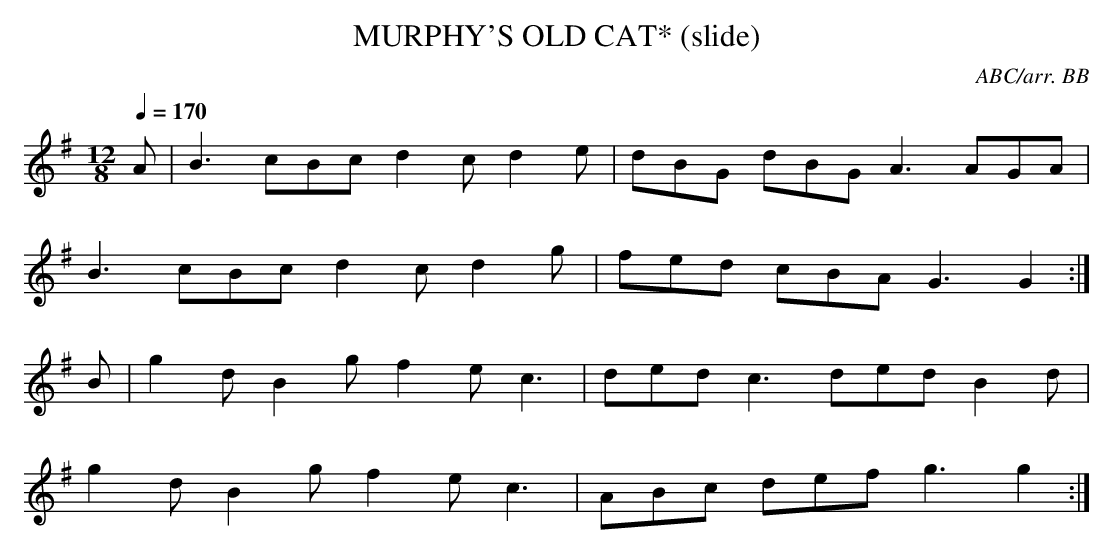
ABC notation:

X:1
T:MURPHY'S OLD CAT* (slide)
C:ABC/arr. BB
Q:1/4=170
L:1/8
M:12/8
K:G
A|B3 cBc d2c d2e|dBG dBG A3 AGA|
B3 cBc d2c d2g|fed cBA G3 G2:|
B|g2d B2g f2e c3|ded c3 ded B2d|
g2d B2g f2e c3|ABc def g3 g2:|
